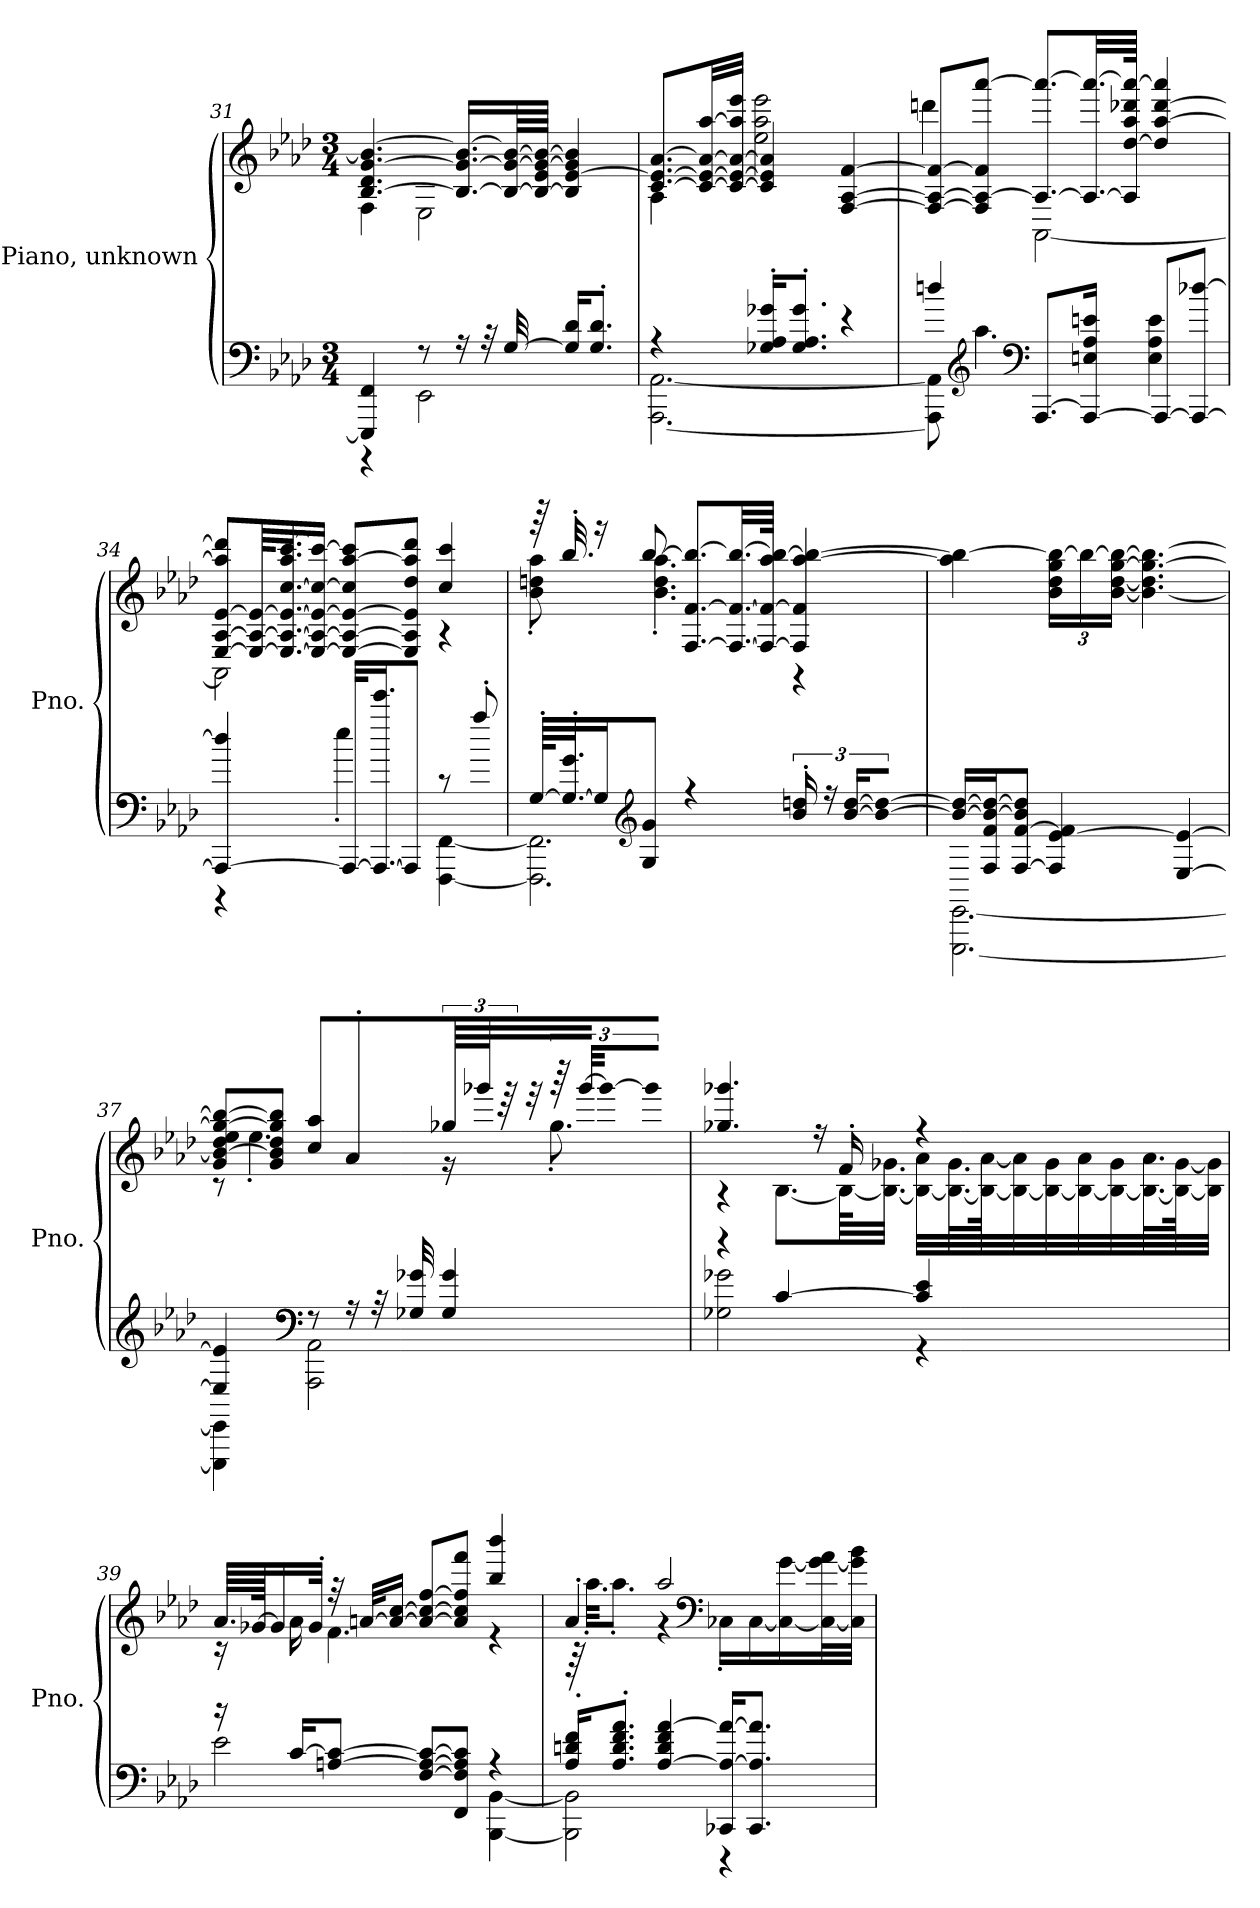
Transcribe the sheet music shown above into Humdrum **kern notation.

**kern	**kern
*part1	*part1
*staff2	*staff1
*I"Piano, unknown	*
*I'Pno.	*
*clefF4	*clefG2
*k[b-e-a-d-]	*k[b-e-a-d-]
*M3/4	*M3/4
=31	=31
*^	*^
4EEE-/] 4FF/	4r	[4.B-/ 4.d-/ [4.g/ 4.b-/_	4F\
8r	2EE-\	.	2E-\
16r	.	16.B-/_ 16.g/_ 16.b-/_LL	.
32r	.	.	.
[32G/	.	64B-/_ 64g/_ 64b-/_LL	.
.	.	64B-/_ 64e-/ 64g/_ 64b-/_JJJJ	.
16G/] 16d-/KL	.	4B-/] [4e-/ 4g/] 4b-/]	.
8.G/' 8.d-/'J	.	.	.
!!LO:LB:g=z	!!
=32	=32	=32	=32
4r	[2.AAA-\ [2.AA-\	[8.c/ 8.e-/_ [8.a-/L	4A-\
.	.	32c/_ 32e-/_ 32a-/_ [32aa-/LL	.
.	.	32c/_ 32e-/_ 32a-/_ 32aa-/] 32eee-/JJJ	.
16G-X/' 16A-/' 16g-X/'KL	.	4c/] 4e-/] 4a-/]	2ee-\ 2aa-\ 2eee-\
8.G-/' 8.A-/' 8.g-/'J	.	.	.
4r	.	[4F/ [4A-/ [4f/	.
=33	=33	=33	=33
4ddn/	8AAA-\] 8AA-\]	8F/_ 8A-/_ 8f/_L	4dddn\
*clefG2	*	*	*
.	4.aa-\	8F/] 8A-/_ 8f/] [8aaa-/J	.
*clefF4	*	*	*
[8.AAA-/L	.	8.A-/_ 8.aaa-/_L	[2AA-\
16AAA-/_ 16En/ 16A-/ 16en/Jk	.	32.A-/_ 32.aaa-/_LL	.
.	.	64A-/] [64dd-/ 64aa-/ 64ddd-X/ 64aaa-/_JJJk	.
8AAA-/L_	4E\ 4A-\ 4e\	4dd-/] [4aa-/ [4ddd-/ 4aaa-/]	.
8AAA-/_ [8dd-X/J	.	.	.
=34	=34	=34	=34
4AAA-/_ 4dd-/]	4r	[8E-/ [8A-/ [8e-/ 8aa-/] 8ddd-/]L	2AA-\]
.	.	64E-/_ 64A-/_ 64e-/_KLL	.
.	.	32.E-/_ 32.A-/_ 32.e-/_ [32.cc/ 32.aa-/ [32.ccc/J	.
.	.	16E-/_ 16A-/_ 16e-/_ 16cc/_ 16ccc/_JJ	.
32AAA-/KLL_	4ee-'\	8E-/_ 8A-/_ 8e-/_ 8cc/] [8aa-/ 8ccc/]L	.
16.AAA-/_ 16.eee-/J	.	.	.
8AAA-/J]	.	8E-/] 8A-/] 8e-/] 8dd-/ 8aa-/] 8ddd-/J	.
8r	[4FFF\ [4FF\	4cc/ 4ccc/	4r
8aa-'/	.	.	.
!!LO:LB:g=z	!!
=35	=35	=35	=35
[64G'/KLLL	2.FFF\] 2.FF\]	64r	8b-\' 8ddn\' 8aa-\'
32.G/_' 32.g/'J	.	32.bb-'/	.
16G/J]	.	16r	.
*clefG2	*	*	*
8G/ 8g/J	.	[8bb-/	4.b-\' 4.dd\' 4.aa-\'
4r	.	[8.F/ [8.f/ 8.bb-/_L	.
.	.	32.F/_ 32.f/_ 32.bb-/_LL	.
.	.	64F/_ 64f/_ 64aa-/ 64bb-/_JJJk	.
24b-/' 24ddn/'	.	4F/] 4f/] [4aa-/ 4bb-/_	4r
24r	.	.	.
[24b-/ [24dd/KL	.	.	.
8b-/_ 8dd/_J	.	.	.
*	*	*v	*v
=36	=36	=36
16b-/_ 16dd/_LL	[2.EEE-\ [2.EE-\	4aa-\] 4bb-\_
16F/ 16f/ 16b-/_ 16dd/_J	.	.
[8F/ [8f/ 8b-/] 8dd/]J	.	.
*	*	*Xbrackettup
4F/] [4e-/ 4f/]	.	24b-\ 24dd-\ 24gg\ 24bb-\_LL
.	.	24bb-\_
.	.	[24b-\ [24dd-\ [24gg\ 24bb-\_JJ
.	.	4.b-\_ 4.dd-\] 4.gg\_ 4.bb-\_
[4E-/ 4e-/_	.	.
!!LO:LB:g=z
=37	=37	=37
*	*	*^
4E-/] 4e-/]	4EEE-\] 4EE-\]	8g/ 8b-/_ 8dd-/ 8ee-/ 8gg/_ 8bb-/_L	8r
.	.	8g/ 8b-/] 8dd-/ 8gg/] 8bb-/]J	4.ee-'\
*clefF4	*	*	*
8r	2AAA-\ 2AA-\	8cc/ 8aa-/L	.
16r	.	8a-'/	.
32r	.	.	.
32G-X/ 32g-X/	.	.	.
*	*	*brackettup	*
4G-/ 4g-/	.	96gg-X/LLL	16r
.	.	96ggg-X/JJJJ	.
.	.	96r	.
.	.	32r	.
.	.	96r	8.gg-'\
.	.	[48ggg-/LLL	.
.	.	32ggg-/JJ_	.
.	.	8ggg-/J]	.
!!LO:LB:g=z	!!
=38	=38	=38	=38
4r	2G-X\ 2g-X\	4.gg-X/ 4.ggg-X/	4r
[4c/	.	.	[8.B-\L
.	.	16r	.
.	.	16f'/	64B-\KLL_
.	.	.	32.B-\_ 32.g-X\JJJ
4c/] 4e-/	4r	4r	32B-\_ 32a-\LLL
.	.	.	64.B-\_ 64.g-\L
.	.	.	128B-\_ [128a-\JK
.	.	.	32B-\_ 32a-\]
.	.	.	32B-\_ 32g-\
.	.	.	32B-\_ 32a-\
.	.	.	32B-\_ 32g-\
.	.	.	64.B-\_ 64.a-\L
.	.	.	128B-\_ [128g-\JK
.	.	.	32B-\] 32g-\]JJJ
=39	=39	=39	=39
16r	2e-\	64.a-/LLLL	16r
.	.	[128g-X/JJK	.
.	.	16g-/]	.
[16c/KL	.	.	16a-\
.	.	32g-'/JJk	.
[8An/ 8c/_J	.	32r	4.f\
.	.	[32an/KLL	.
.	.	16a/_ [16cc/JJ	.
[8F/ 8A/_ 8c/_L	.	8a/_ 8cc/_ [8ff/L	.
8FF/ 8F/] 8A/] 8c/]J	.	8a/] 8cc/] 8ff/] 8fff/J	.
4r	[4BBB-\ [4BB-\	4bb-/ 4bbb-/	4r
!!LO:PB:g=z	!!
=40	=40	=40	=40
16A-/' 16dn/' 16f/'KL	2BBB-\] 2BB-\]	4a-'/	64r
.	.	.	32.aa-'\KKL
8.A-/' 8.d/' 8.f/' 8.a-/'J	.	.	8.aa-'\J
[4A-/ 4d/ 4f/ [4a-/	.	2aa-/	4r
*	*	*clefF4	*
16CC-X/ 16A-/_ 16a-/_KL	4r	.	16C-X'\LL
8.CC-/ 8.A-/] 8.a-/]J	.	.	[16C-\
.	.	.	16C-\_ [16g\
.	.	.	32C-\_ 32g\_ 32a-\L
.	.	.	32C-\] 32g\] 32b-\JJJ
*v	*v	*	*
*	*v	*v
=	=
*-	*-
